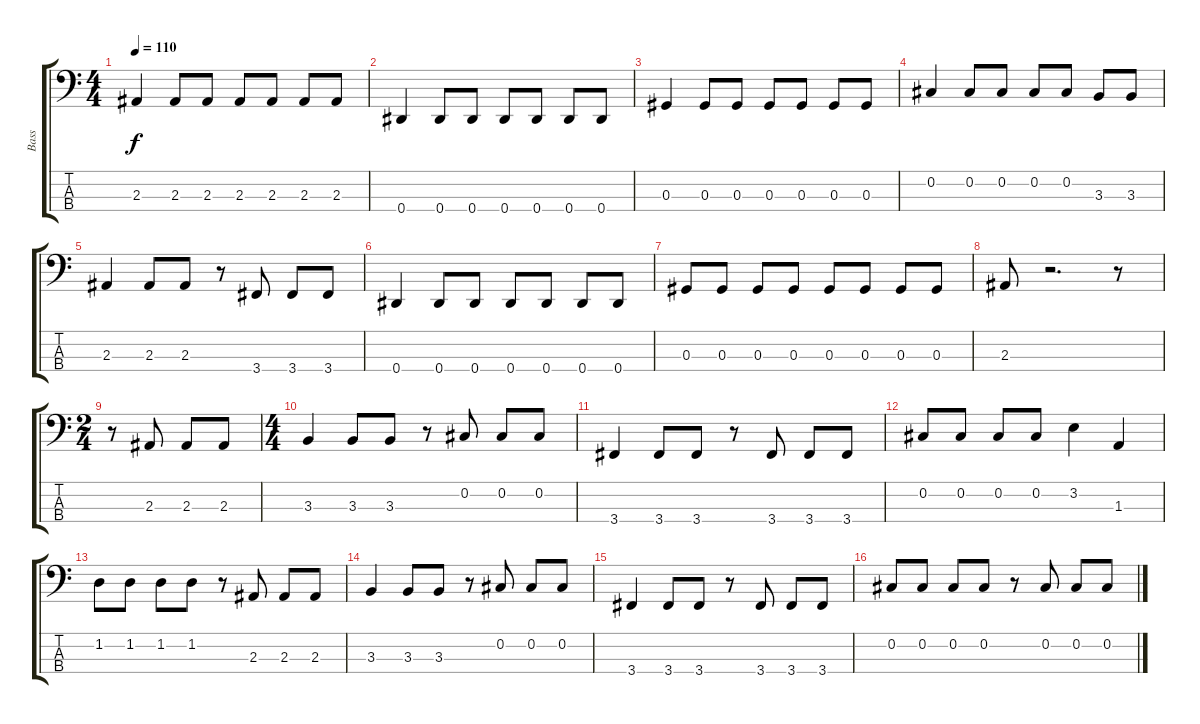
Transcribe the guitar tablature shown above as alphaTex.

\track ("Bass" "Bass") {instrument electricbassfinger}
\staff {score tabs}
\tuning (Gb2 Db2 Ab1 Eb1) {hide}
\ts (4 4)
\tempo 110
\clef f4
\ks c
2.3.4{dy f} 2.3.8 2.3.8 2.3.8 2.3.8 2.3.8 2.3.8 |
0.4.4 0.4.8 0.4.8 0.4.8 0.4.8 0.4.8 0.4.8 |
0.3.4 0.3.8 0.3.8 0.3.8 0.3.8 0.3.8 0.3.8 |
0.2.4 0.2.8 0.2.8 0.2.8 0.2.8 3.3.8 3.3.8 |
2.3.4 2.3.8 2.3.8 r.8 3.4.8 3.4.8 3.4.8 |
0.4.4 0.4.8 0.4.8 0.4.8 0.4.8 0.4.8 0.4.8 |
0.3.8 0.3.8 0.3.8 0.3.8 0.3.8 0.3.8 0.3.8 0.3.8 |
2.3.8 r.2{d} r.8 |
\ts (2 4)
r.8 2.3.8 2.3.8 2.3.8 |
\ts (4 4)
3.3.4 3.3.8 3.3.8 r.8 0.2.8 0.2.8 0.2.8 |
3.4.4 3.4.8 3.4.8 r.8 3.4.8 3.4.8 3.4.8 |
0.2.8 0.2.8 0.2.8 0.2.8 3.2.4 1.3.4 |
1.2.8 1.2.8 1.2.8 1.2.8 r.8 2.3.8 2.3.8 2.3.8 |
3.3.4 3.3.8 3.3.8 r.8 0.2.8 0.2.8 0.2.8 |
3.4.4 3.4.8 3.4.8 r.8 3.4.8 3.4.8 3.4.8 |
0.2.8 0.2.8 0.2.8 0.2.8 r.8 0.2.8 0.2.8 0.2.8
